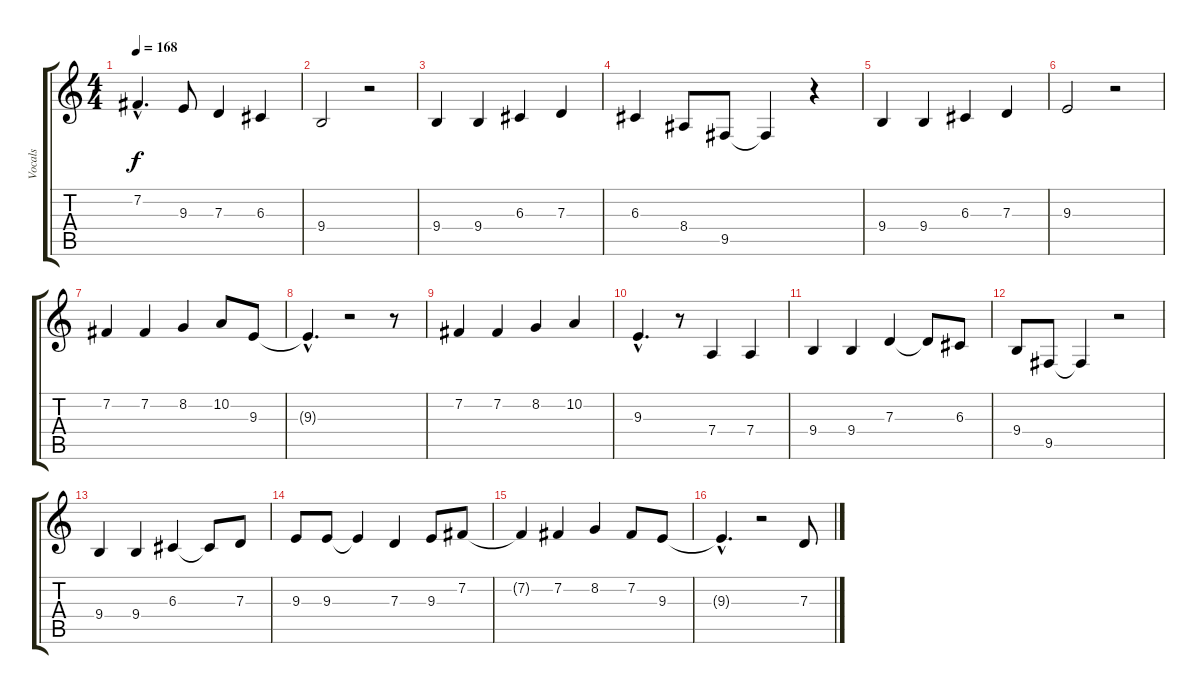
\track ("Vocals" "Vocals") {instrument lead2sawtooth}
\staff {score tabs}
\tuning (E4 B3 G3 D3 A2 E2) {hide}
\ts (4 4)
\tempo 168
\clef g2
\ks c
7.2{hac}.4{d dy f} 9.3.8 7.3.4 6.3.4 |
9.4.2 r.2 |
\section ("" "")
9.4.4 9.4.4 6.3.4 7.3.4 |
6.3.4 8.4.8 9.5.8 9.5{t}.4 r.4 |
9.4.4 9.4.4 6.3.4 7.3.4 |
9.3.2 r.2 |
7.2.4 7.2.4 8.2.4 10.2.8 9.3.8 |
9.3{hac t}.4{d} r.2 r.8 |
7.2.4 7.2.4 8.2.4 10.2.4 |
9.3{hac}.4{d} r.8 7.4.4 7.4.4 |
\section ("" "")
9.4.4 9.4.4 7.3.4 7.3{t}.8 6.3.8 |
9.4.8 9.5.8 9.5{t}.4 r.2 |
9.4.4 9.4.4 6.3.4 6.3{t}.8 7.3.8 |
9.3.8 9.3.8 9.3{t}.4 7.3.4 9.3.8 7.2.8 |
7.2{t}.4 7.2.4 8.2.4 7.2.8 9.3.8 |
9.3{hac t}.4{d} r.2 7.3.8
